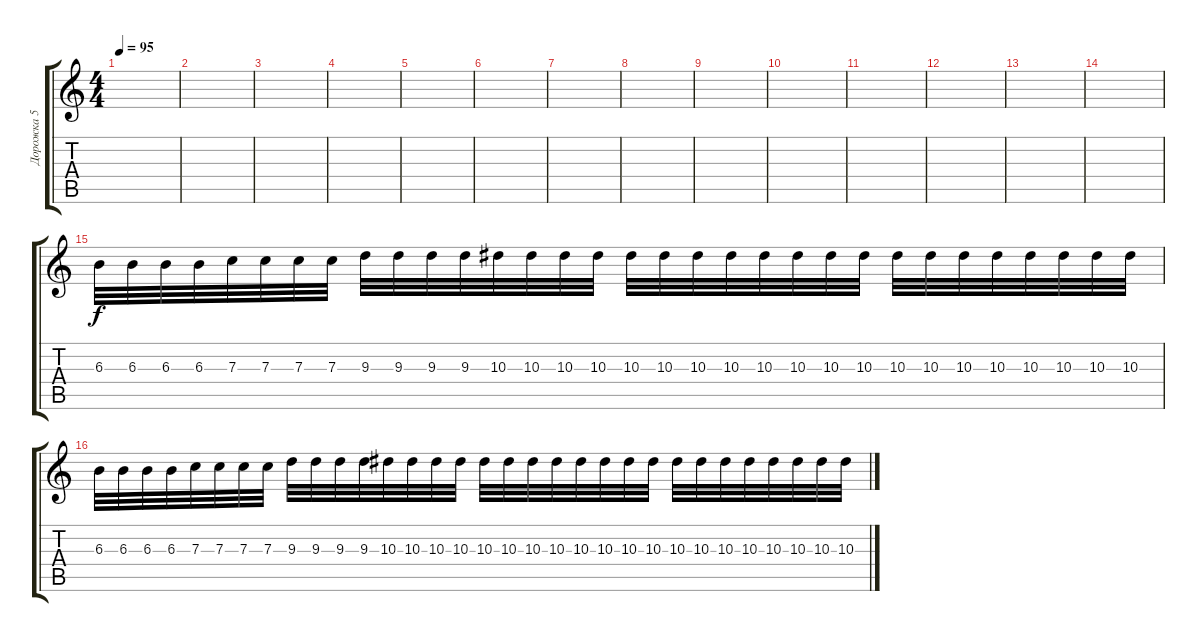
\track ("Дорожка 5" "Дорожка 5") {instrument overdrivenguitar}
\staff {score tabs}
\tuning (D4 A3 F3 C3 G2 C2) {hide}
\ts (4 4)
\tempo 95
\clef g2
\ks c
|
|
|
|
|
|
|
|
|
|
|
|
|
|
6.3.32 6.3.32 6.3.32 6.3.32 7.3.32 7.3.32 7.3.32 7.3.32 9.3.32 9.3.32 9.3.32 9.3.32 10.3.32 10.3.32 10.3.32 10.3.32 10.3.32 10.3.32 10.3.32 10.3.32 10.3.32 10.3.32 10.3.32 10.3.32 10.3.32 10.3.32 10.3.32 10.3.32 10.3.32 10.3.32 10.3.32 10.3.32 |
6.3.32 6.3.32 6.3.32 6.3.32 7.3.32 7.3.32 7.3.32 7.3.32 9.3.32 9.3.32 9.3.32 9.3.32 10.3.32 10.3.32 10.3.32 10.3.32 10.3.32 10.3.32 10.3.32 10.3.32 10.3.32 10.3.32 10.3.32 10.3.32 10.3.32 10.3.32 10.3.32 10.3.32 10.3.32 10.3.32 10.3.32 10.3.32
